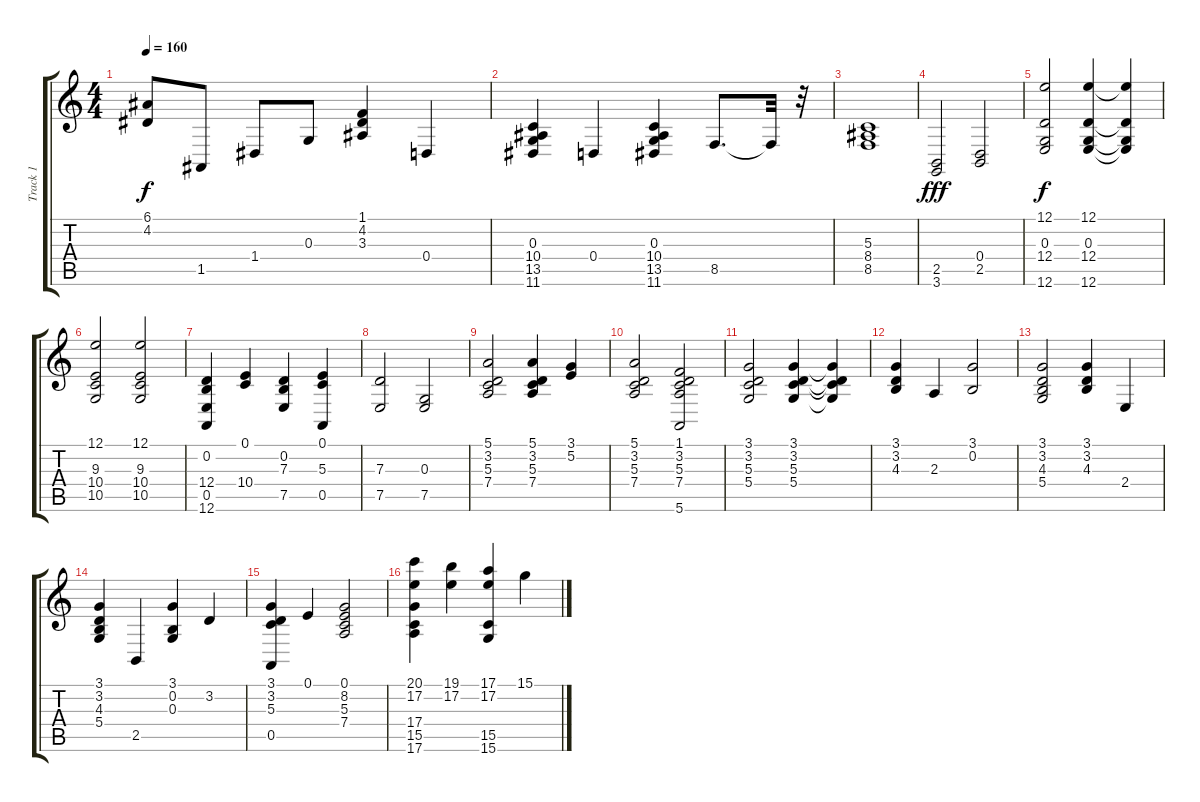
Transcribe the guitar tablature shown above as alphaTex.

\track ("Track 1" "Track 1") {instrument acousticgrandpiano}
\staff {score tabs}
\tuning (E4 B3 G3 D3 A2 E2) {hide}
\ts (4 4)
\tempo 160
\clef g2
\ks c
(6.1 4.2).8{dy f} 1.5.8 1.4.8 0.3.8 (1.1 4.2 3.3).4 0.4.4 |
(0.3 10.4 13.5 11.6).4 0.4.4 (0.3 10.4 13.5 11.6).4 8.5.8{d} 8.5{t}.32 r.32 |
(5.3 8.4 8.5).1 |
(2.5 3.6).2{dy fff} (0.4 2.5).2 |
(12.1 0.3 12.4 12.6).2{dy f} (12.1 0.3 12.4 12.6).4 (12.1{t} 0.3{t} 12.4{t} 12.6{t}).4 |
(12.1 9.3 10.4 10.5).2 (12.1 9.3 10.4 10.5).2 |
(0.2 12.4 0.5 12.6).4 (0.1 10.4).4 (0.2 7.3 7.5).4 (0.1 5.3 0.5).4 |
(7.3 7.5).2 (0.3 7.5).2 |
(5.1 3.2 5.3 7.4).2 (5.1 3.2 5.3 7.4).4 (3.1 5.2).4 |
(5.1 3.2 5.3 7.4).2 (1.1 3.2 5.3 7.4 5.6).2 |
(3.1 3.2 5.3 5.4).2 (3.1 3.2 5.3 5.4).4 (3.1{t} 3.2{t} 5.3{t} 5.4{t}).4 |
(3.1 3.2 4.3).4 2.3.4 (3.1 0.2).2 |
(3.1 3.2 4.3 5.4).2 (3.1 3.2 4.3).4 2.4.4 |
(3.1 3.2 4.3 5.4).4 2.5.4 (3.1 0.2 0.3).4 3.2.4 |
(3.1 3.2 5.3 0.5).4 0.1.4 (0.1 8.2 5.3 7.4).2 |
(20.1 17.2 17.4 15.5 17.6).4 (19.1 17.2).4 (17.1 17.2 15.5 15.6).4 15.1.4
